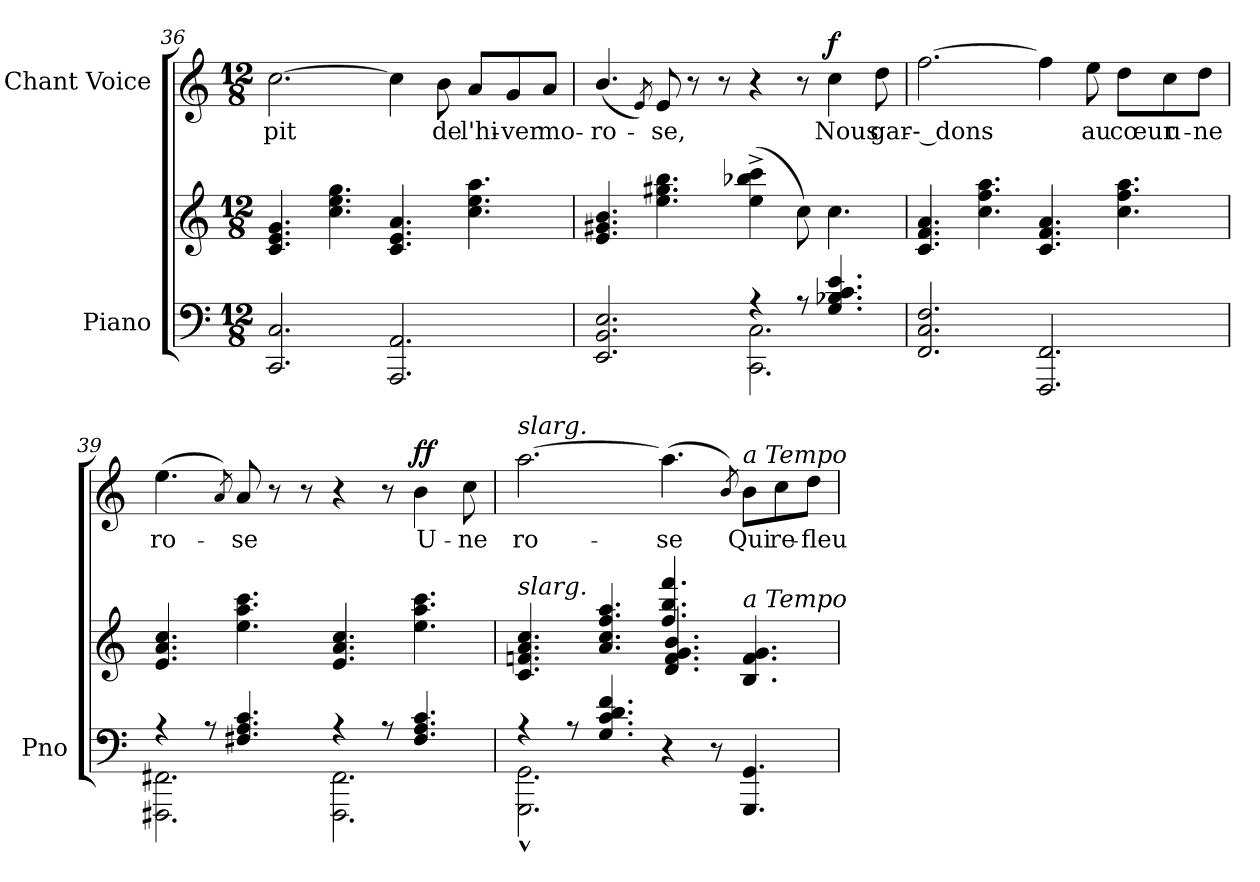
**kern	**kern	**kern	**text	**dynam
*part2	*part2	*part1	*part1	*part1
*staff3	*staff2	*staff1	*staff1	*staff1
*I"Piano	*	*I"Chant Voice	*	*
*I'Pno	*	*	*	*
*clefF4	*clefG2	*clefG2	*	*
*k[]	*k[]	*k[]	*	*
*M12/8	*M12/8	*M12/8	*	*
=36	=36	=36	=36	=36
2.CC/ 2.C/	4.c/ 4.e/ 4.g/	[2.cc\	-pit	.
.	4.cc\ 4.ee\ 4.gg\	.	.	.
2.AAA/ 2.AA/	4.c/ 4.e/ 4.a/	4cc\]	.	.
.	.	8b\	de	.
.	4.cc\ 4.ee\ 4.aa\	8a/L	l'hi-	.
.	.	8g/	-ver	.
.	.	8a/J	mo-	.
=37	=37	=37	=37	=37
*^	*	*	*	*
2.EE/ 2.BB/ 2.E/	2.ryy	4.e/ 4.g#X/ 4.b/	(<4.b/	-ro-	.
.	.	.	8qe/)	.	.
.	.	4.ee\ 4.gg#X\ 4.bb\	8e/	-se,	.
.	.	.	8r	.	.
.	.	.	8r	.	.
4r	2.CC\ 2.C\	(4ee\^ 4bb-X\^ 4ccc\^	4r	.	.
8r	.	8cc\)	8r	.	.
!	!	!	!	!	!LO:DY:a
4.G/ 4.B-X/ 4.c/ 4.e/	.	4.cc\	4cc\	Nous	f
.	.	.	8dd\	gar-	.
*v	*v	*	*	*	*
=38	=38	=38	=38	=38
2.FF/ 2.C/ 2.F/	4.c/ 4.f/ 4.a/	[2.ff\	-- dons	.
.	4.cc\ 4.ff\ 4.aa\	.	.	.
2.FFF/ 2.FF/	4.c/ 4.f/ 4.a/	4ff\]	.	.
.	.	8ee\	au	.
.	4.cc\ 4.ff\ 4.aa\	8dd\L	cœur	.
.	.	8cc\	u-	.
.	.	8dd\J	-ne	.
=39	=39	=39	=39	=39
*^	*	*	*	*
4r	2.FFF#X\ 2.FF#X\	4.e/ 4.a/ 4.cc/	(<4.ee\	ro-	.
8r	.	.	.	.	.
.	.	.	8qa/)	.	.
4.F#X/ 4.A/ 4.c/	.	4.ee\ 4.aa\ 4.ccc\	8a/	-se	.
.	.	.	8r	.	.
.	.	.	8r	.	.
4r	2.FFF#\ 2.FF#\	4.e/ 4.a/ 4.cc/	4r	.	.
8r	.	.	8r	.	.
!	!	!	!	!	!LO:DY:a
4.F#/ 4.A/ 4.c/	.	4.ee\ 4.aa\ 4.ccc\	4b\	U-	ff
.	.	.	8cc\	-ne	.
=40	=40	=40	=40	=40	=40
*	*	*^	*	*	*
!	!	!	!	!LO:TX:i:t=slarg.	!	!
!	!	!LO:TX:i:t=slarg.	!	!	!	!
4r	2.GGG\^^ 2.GG\^^	4.c/ 4.fn/ 4.a/ 4.cc/	2.ryy	[2.aa\	ro-	.
8r	.	.	.	.	.	.
4.G/ 4.c/ 4.d/ 4.f/	.	4.a/ 4.cc/ 4.ff/ 4.aa/	.	.	.	.
4.ryy	4r	4.ff/ 4.bb/ 4.fff/	4.d/ 4.f/ 4.g/ 4.b/	(<4.aa\]	-se	.
.	8r	.	.	.	.	.
.	.	.	.	8qb/)	.	.
!	!	!	!	!LO:TX:i:t=a Tempo	!	!
!	!	!LO:TX:i:t=a Tempo	!	!	!	!
8ryy	4.GGG/ 4.GG/	4.B/ 4.f/ 4.g/	4.ryy	8b\L	Qui	.
4ryy	.	.	.	8cc\	re-	.
.	.	.	.	8dd\J	-fleu-	.
*v	*v	*	*	*	*	*
*	*v	*v	*	*	*
=	=	=	=	=
*-	*-	*-	*-	*-
